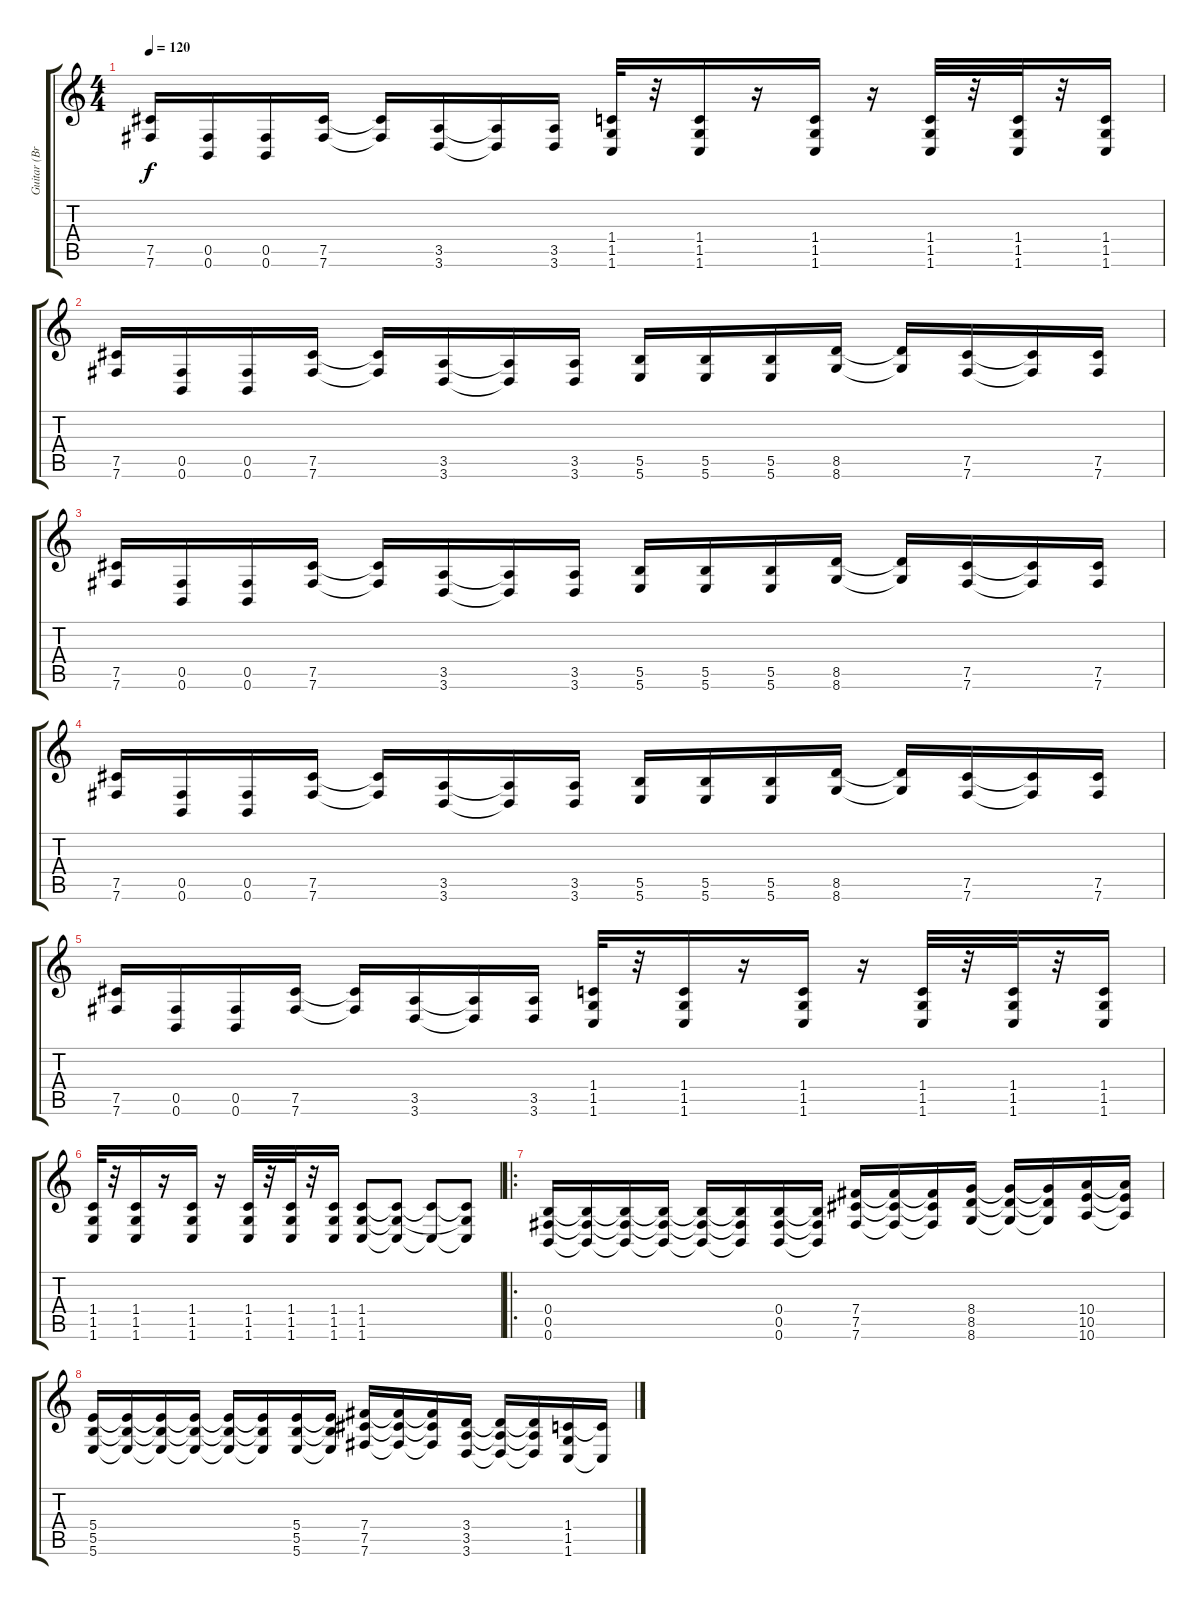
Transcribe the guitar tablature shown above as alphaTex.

\track ("Guitar (Brad Delson)" "Guitar (Br") {instrument overdrivenguitar}
\staff {score tabs}
\tuning (Db4 Ab3 E3 B2 Gb2 B1) {hide}
\ts (4 4)
\tempo 120
\clef g2
\ks c
(7.5 7.6).16{dy f} (0.5 0.6).16 (0.5 0.6).16 (7.5 7.6).16 (7.5{t} 7.6{t}).16 (3.5 3.6).16 (3.5{t} 3.6{t}).16 (3.5 3.6).16 (1.4 1.5 1.6).32 r.32 (1.4 1.5 1.6).16 r.16 (1.4 1.5 1.6).16 r.16 (1.4 1.5 1.6).32 r.32 (1.4 1.5 1.6).32 r.32 (1.4 1.5 1.6).16 |
(7.5 7.6).16 (0.5 0.6).16 (0.5 0.6).16 (7.5 7.6).16 (7.5{t} 7.6{t}).16 (3.5 3.6).16 (3.5{t} 3.6{t}).16 (3.5 3.6).16 (5.5 5.6).16 (5.5 5.6).16 (5.5 5.6).16 (8.5 8.6).16 (8.5{t} 8.6{t}).16 (7.5 7.6).16 (7.5{t} 7.6{t}).16 (7.5 7.6).16 |
(7.5 7.6).16 (0.5 0.6).16 (0.5 0.6).16 (7.5 7.6).16 (7.5{t} 7.6{t}).16 (3.5 3.6).16 (3.5{t} 3.6{t}).16 (3.5 3.6).16 (5.5 5.6).16 (5.5 5.6).16 (5.5 5.6).16 (8.5 8.6).16 (8.5{t} 8.6{t}).16 (7.5 7.6).16 (7.5{t} 7.6{t}).16 (7.5 7.6).16 |
(7.5 7.6).16 (0.5 0.6).16 (0.5 0.6).16 (7.5 7.6).16 (7.5{t} 7.6{t}).16 (3.5 3.6).16 (3.5{t} 3.6{t}).16 (3.5 3.6).16 (5.5 5.6).16 (5.5 5.6).16 (5.5 5.6).16 (8.5 8.6).16 (8.5{t} 8.6{t}).16 (7.5 7.6).16 (7.5{t} 7.6{t}).16 (7.5 7.6).16 |
(7.5 7.6).16 (0.5 0.6).16 (0.5 0.6).16 (7.5 7.6).16 (7.5{t} 7.6{t}).16 (3.5 3.6).16 (3.5{t} 3.6{t}).16 (3.5 3.6).16 (1.4 1.5 1.6).32 r.32 (1.4 1.5 1.6).16 r.16 (1.4 1.5 1.6).16 r.16 (1.4 1.5 1.6).32 r.32 (1.4 1.5 1.6).32 r.32 (1.4 1.5 1.6).16 |
(1.4 1.5 1.6).32 r.32 (1.4 1.5 1.6).16 r.16 (1.4 1.5 1.6).16 r.16 (1.4 1.5 1.6).32 r.32 (1.4 1.5 1.6).32 r.32 (1.4 1.5 1.6).16 (1.4 1.5 1.6).8 (1.4{t} 1.5{t} 1.6{t}).8 (1.4{t} 1.6{t}).8 (1.4{t} 1.5{t} 1.6{t}).8 |
\ro
(0.4 0.5 0.6).16 (0.4{t} 0.5{t} 0.6{t}).16 (0.4{t} 0.5{t} 0.6{t}).16 (0.4{t} 0.5{t} 0.6{t}).16 (0.4{t} 0.5{t} 0.6{t}).16 (0.4{t} 0.5{t} 0.6{t}).16 (0.4 0.5 0.6).16 (0.4{t} 0.5{t} 0.6{t}).16 (7.4 7.5 7.6).16 (7.4{t} 7.5{t} 7.6{t}).16 (7.4{t} 7.5{t} 7.6{t}).16 (8.4 8.5 8.6).16 (8.4{t} 8.5{t} 8.6{t}).16 (8.4{t} 8.5{t} 8.6{t}).16 (10.4 10.5 10.6).16 (10.4{t} 10.5{t} 10.6{t}).16 |
(5.4 5.5 5.6).16 (5.4{t} 5.5{t} 5.6{t}).16 (5.4{t} 5.5{t} 5.6{t}).16 (5.4{t} 5.5{t} 5.6{t}).16 (5.4{t} 5.5{t} 5.6{t}).16 (5.4{t} 5.5{t} 5.6{t}).16 (5.4 5.5 5.6).16 (5.4{t} 5.5{t} 5.6{t}).16 (7.4 7.5 7.6).16 (7.4{t} 7.5{t} 7.6{t}).16 (7.4{t} 7.5{t} 7.6{t}).16 (3.4 3.5 3.6).16 (3.4{t} 3.5{t} 3.6{t}).16 (3.4{t} 3.5{t} 3.6{t}).16 (1.4 1.5 1.6).16 (1.4{t} 1.6{t}).16
